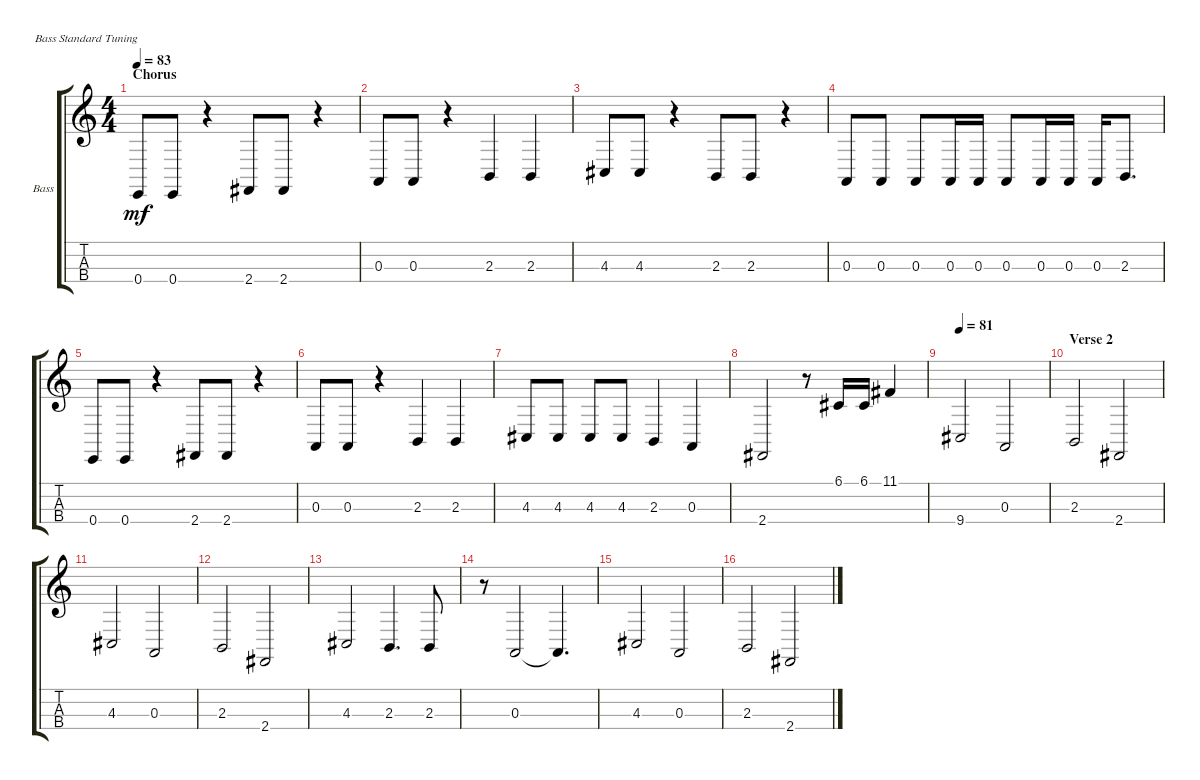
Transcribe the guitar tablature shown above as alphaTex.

\bracketExtendMode groupsimilarinstruments
\firstSystemTrackNameOrientation horizontal
\otherSystemsTrackNameOrientation horizontal
\track ("Bass" "Bass") {instrument electricbassfinger}
\staff {score tabs}
\tuning (G2 D2 A1 E1)
\ts (4 4)
\section ("" "Chorus")
\tempo 83
\clef g2
\scale
0.333333
\ks c
0.4.8{dy mf} 0.4.8 r.4 2.4.8 2.4.8 r.4 |
\scale
0.333333 0.3.8 0.3.8 r.4 2.3.4 2.3.4 |
\scale
0.333333 4.3.8 4.3.8 r.4 2.3.8 2.3.8 r.4 |
\scale
0.333333 0.3.8 0.3.8 0.3.8 0.3.16 0.3.16 0.3.8 0.3.16 0.3.16 0.3.16 2.3.8{d} |
\scale
0.333333 0.4.8 0.4.8 r.4 2.4.8 2.4.8 r.4 |
\scale
0.333333 0.3.8 0.3.8 r.4 2.3.4 2.3.4 |
\scale
0.333333 4.3.8 4.3.8 4.3.8 4.3.8 2.3.4 0.3.4 |
\scale
0.333333 2.4.2 r.8 6.1.16 6.1.16 11.1.4 |
\tempo 81
\scale
0.333333 9.4.2 0.3.2 |
\section ("" "Verse 2")
\scale
0.333333 2.3.2 2.4.2 |
\scale
0.333333 4.3.2 0.3.2 |
\scale
0.333333 2.3.2 2.4.2 |
\scale
0.333333 4.3.2 2.3.4{d} 2.3.8 |
\scale
0.333333 r.8 0.3.2 0.3{t}.4{d} |
\scale
0.333333 4.3.2 0.3.2 |
\scale
0.333333 2.3.2 2.4.2
